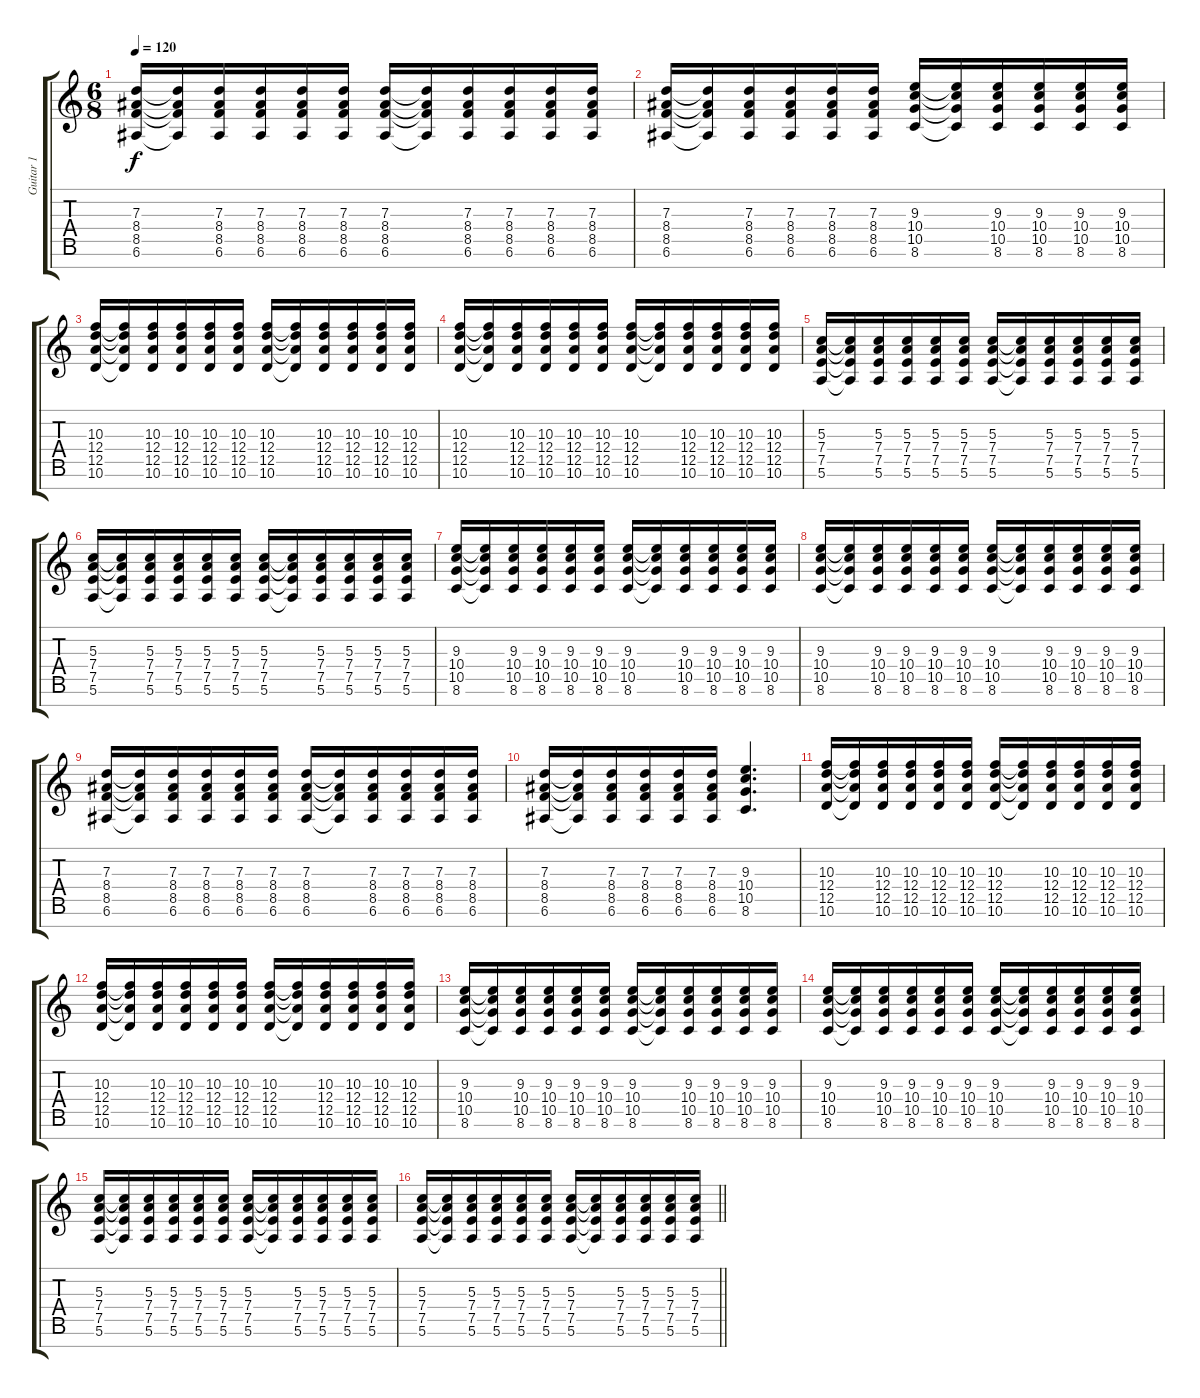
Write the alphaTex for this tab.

\track ("Guitar 1" "Guitar 1") {instrument electricguitarjazz}
\staff {score tabs}
\tuning (E4 B3 G3 D3 A2 E2 B1) {hide}
\ts (6 8)
\tempo 120
\clef g2
\ks c
(7.3 8.4 8.5 6.6).16{dy f} (7.3{t} 8.4{t} 8.5{t} 6.6{t}).16 (7.3 8.4 8.5 6.6).16 (7.3 8.4 8.5 6.6).16 (7.3 8.4 8.5 6.6).16 (7.3 8.4 8.5 6.6).16 (7.3 8.4 8.5 6.6).16 (7.3{t} 8.4{t} 8.5{t} 6.6{t}).16 (7.3 8.4 8.5 6.6).16 (7.3 8.4 8.5 6.6).16 (7.3 8.4 8.5 6.6).16 (7.3 8.4 8.5 6.6).16 |
(7.3 8.4 8.5 6.6).16 (7.3{t} 8.4{t} 8.5{t} 6.6{t}).16 (7.3 8.4 8.5 6.6).16 (7.3 8.4 8.5 6.6).16 (7.3 8.4 8.5 6.6).16 (7.3 8.4 8.5 6.6).16 (9.3 10.4 10.5 8.6).16 (9.3{t} 10.4{t} 10.5{t} 8.6{t}).16 (9.3 10.4 10.5 8.6).16 (9.3 10.4 10.5 8.6).16 (9.3 10.4 10.5 8.6).16 (9.3 10.4 10.5 8.6).16 |
(10.3 12.4 12.5 10.6).16 (10.3{t} 12.4{t} 12.5{t} 10.6{t}).16 (10.3 12.4 12.5 10.6).16 (10.3 12.4 12.5 10.6).16 (10.3 12.4 12.5 10.6).16 (10.3 12.4 12.5 10.6).16 (10.3 12.4 12.5 10.6).16 (10.3{t} 12.4{t} 12.5{t} 10.6{t}).16 (10.3 12.4 12.5 10.6).16 (10.3 12.4 12.5 10.6).16 (10.3 12.4 12.5 10.6).16 (10.3 12.4 12.5 10.6).16 |
(10.3 12.4 12.5 10.6).16 (10.3{t} 12.4{t} 12.5{t} 10.6{t}).16 (10.3 12.4 12.5 10.6).16 (10.3 12.4 12.5 10.6).16 (10.3 12.4 12.5 10.6).16 (10.3 12.4 12.5 10.6).16 (10.3 12.4 12.5 10.6).16 (10.3{t} 12.4{t} 12.5{t} 10.6{t}).16 (10.3 12.4 12.5 10.6).16 (10.3 12.4 12.5 10.6).16 (10.3 12.4 12.5 10.6).16 (10.3 12.4 12.5 10.6).16 |
(5.3 7.4 7.5 5.6).16 (5.3{t} 7.4{t} 7.5{t} 5.6{t}).16 (5.3 7.4 7.5 5.6).16 (5.3 7.4 7.5 5.6).16 (5.3 7.4 7.5 5.6).16 (5.3 7.4 7.5 5.6).16 (5.3 7.4 7.5 5.6).16 (5.3{t} 7.4{t} 7.5{t} 5.6{t}).16 (5.3 7.4 7.5 5.6).16 (5.3 7.4 7.5 5.6).16 (5.3 7.4 7.5 5.6).16 (5.3 7.4 7.5 5.6).16 |
(5.3 7.4 7.5 5.6).16 (5.3{t} 7.4{t} 7.5{t} 5.6{t}).16 (5.3 7.4 7.5 5.6).16 (5.3 7.4 7.5 5.6).16 (5.3 7.4 7.5 5.6).16 (5.3 7.4 7.5 5.6).16 (5.3 7.4 7.5 5.6).16 (5.3{t} 7.4{t} 7.5{t} 5.6{t}).16 (5.3 7.4 7.5 5.6).16 (5.3 7.4 7.5 5.6).16 (5.3 7.4 7.5 5.6).16 (5.3 7.4 7.5 5.6).16 |
(9.3 10.4 10.5 8.6).16 (9.3{t} 10.4{t} 10.5{t} 8.6{t}).16 (9.3 10.4 10.5 8.6).16 (9.3 10.4 10.5 8.6).16 (9.3 10.4 10.5 8.6).16 (9.3 10.4 10.5 8.6).16 (9.3 10.4 10.5 8.6).16 (9.3{t} 10.4{t} 10.5{t} 8.6{t}).16 (9.3 10.4 10.5 8.6).16 (9.3 10.4 10.5 8.6).16 (9.3 10.4 10.5 8.6).16 (9.3 10.4 10.5 8.6).16 |
(9.3 10.4 10.5 8.6).16 (9.3{t} 10.4{t} 10.5{t} 8.6{t}).16 (9.3 10.4 10.5 8.6).16 (9.3 10.4 10.5 8.6).16 (9.3 10.4 10.5 8.6).16 (9.3 10.4 10.5 8.6).16 (9.3 10.4 10.5 8.6).16 (9.3{t} 10.4{t} 10.5{t} 8.6{t}).16 (9.3 10.4 10.5 8.6).16 (9.3 10.4 10.5 8.6).16 (9.3 10.4 10.5 8.6).16 (9.3 10.4 10.5 8.6).16 |
(7.3 8.4 8.5 6.6).16 (7.3{t} 8.4{t} 8.5{t} 6.6{t}).16 (7.3 8.4 8.5 6.6).16 (7.3 8.4 8.5 6.6).16 (7.3 8.4 8.5 6.6).16 (7.3 8.4 8.5 6.6).16 (7.3 8.4 8.5 6.6).16 (7.3{t} 8.4{t} 8.5{t} 6.6{t}).16 (7.3 8.4 8.5 6.6).16 (7.3 8.4 8.5 6.6).16 (7.3 8.4 8.5 6.6).16 (7.3 8.4 8.5 6.6).16 |
(7.3 8.4 8.5 6.6).16 (7.3{t} 8.4{t} 8.5{t} 6.6{t}).16 (7.3 8.4 8.5 6.6).16 (7.3 8.4 8.5 6.6).16 (7.3 8.4 8.5 6.6).16 (7.3 8.4 8.5 6.6).16 (9.3 10.4 10.5 8.6).4{d} |
(10.3 12.4 12.5 10.6).16 (10.3{t} 12.4{t} 12.5{t} 10.6{t}).16 (10.3 12.4 12.5 10.6).16 (10.3 12.4 12.5 10.6).16 (10.3 12.4 12.5 10.6).16 (10.3 12.4 12.5 10.6).16 (10.3 12.4 12.5 10.6).16 (10.3{t} 12.4{t} 12.5{t} 10.6{t}).16 (10.3 12.4 12.5 10.6).16 (10.3 12.4 12.5 10.6).16 (10.3 12.4 12.5 10.6).16 (10.3 12.4 12.5 10.6).16 |
(10.3 12.4 12.5 10.6).16 (10.3{t} 12.4{t} 12.5{t} 10.6{t}).16 (10.3 12.4 12.5 10.6).16 (10.3 12.4 12.5 10.6).16 (10.3 12.4 12.5 10.6).16 (10.3 12.4 12.5 10.6).16 (10.3 12.4 12.5 10.6).16 (10.3{t} 12.4{t} 12.5{t} 10.6{t}).16 (10.3 12.4 12.5 10.6).16 (10.3 12.4 12.5 10.6).16 (10.3 12.4 12.5 10.6).16 (10.3 12.4 12.5 10.6).16 |
(9.3 10.4 10.5 8.6).16 (9.3{t} 10.4{t} 10.5{t} 8.6{t}).16 (9.3 10.4 10.5 8.6).16 (9.3 10.4 10.5 8.6).16 (9.3 10.4 10.5 8.6).16 (9.3 10.4 10.5 8.6).16 (9.3 10.4 10.5 8.6).16 (9.3{t} 10.4{t} 10.5{t} 8.6{t}).16 (9.3 10.4 10.5 8.6).16 (9.3 10.4 10.5 8.6).16 (9.3 10.4 10.5 8.6).16 (9.3 10.4 10.5 8.6).16 |
(9.3 10.4 10.5 8.6).16 (9.3{t} 10.4{t} 10.5{t} 8.6{t}).16 (9.3 10.4 10.5 8.6).16 (9.3 10.4 10.5 8.6).16 (9.3 10.4 10.5 8.6).16 (9.3 10.4 10.5 8.6).16 (9.3 10.4 10.5 8.6).16 (9.3{t} 10.4{t} 10.5{t} 8.6{t}).16 (9.3 10.4 10.5 8.6).16 (9.3 10.4 10.5 8.6).16 (9.3 10.4 10.5 8.6).16 (9.3 10.4 10.5 8.6).16 |
(5.3 7.4 7.5 5.6).16 (5.3{t} 7.4{t} 7.5{t} 5.6{t}).16 (5.3 7.4 7.5 5.6).16 (5.3 7.4 7.5 5.6).16 (5.3 7.4 7.5 5.6).16 (5.3 7.4 7.5 5.6).16 (5.3 7.4 7.5 5.6).16 (5.3{t} 7.4{t} 7.5{t} 5.6{t}).16 (5.3 7.4 7.5 5.6).16 (5.3 7.4 7.5 5.6).16 (5.3 7.4 7.5 5.6).16 (5.3 7.4 7.5 5.6).16 |
\barLineRight lightlight
(5.3 7.4 7.5 5.6).16 (5.3{t} 7.4{t} 7.5{t} 5.6{t}).16 (5.3 7.4 7.5 5.6).16 (5.3 7.4 7.5 5.6).16 (5.3 7.4 7.5 5.6).16 (5.3 7.4 7.5 5.6).16 (5.3 7.4 7.5 5.6).16 (5.3{t} 7.4{t} 7.5{t} 5.6{t}).16 (5.3 7.4 7.5 5.6).16 (5.3 7.4 7.5 5.6).16 (5.3 7.4 7.5 5.6).16 (5.3 7.4 7.5 5.6).16
